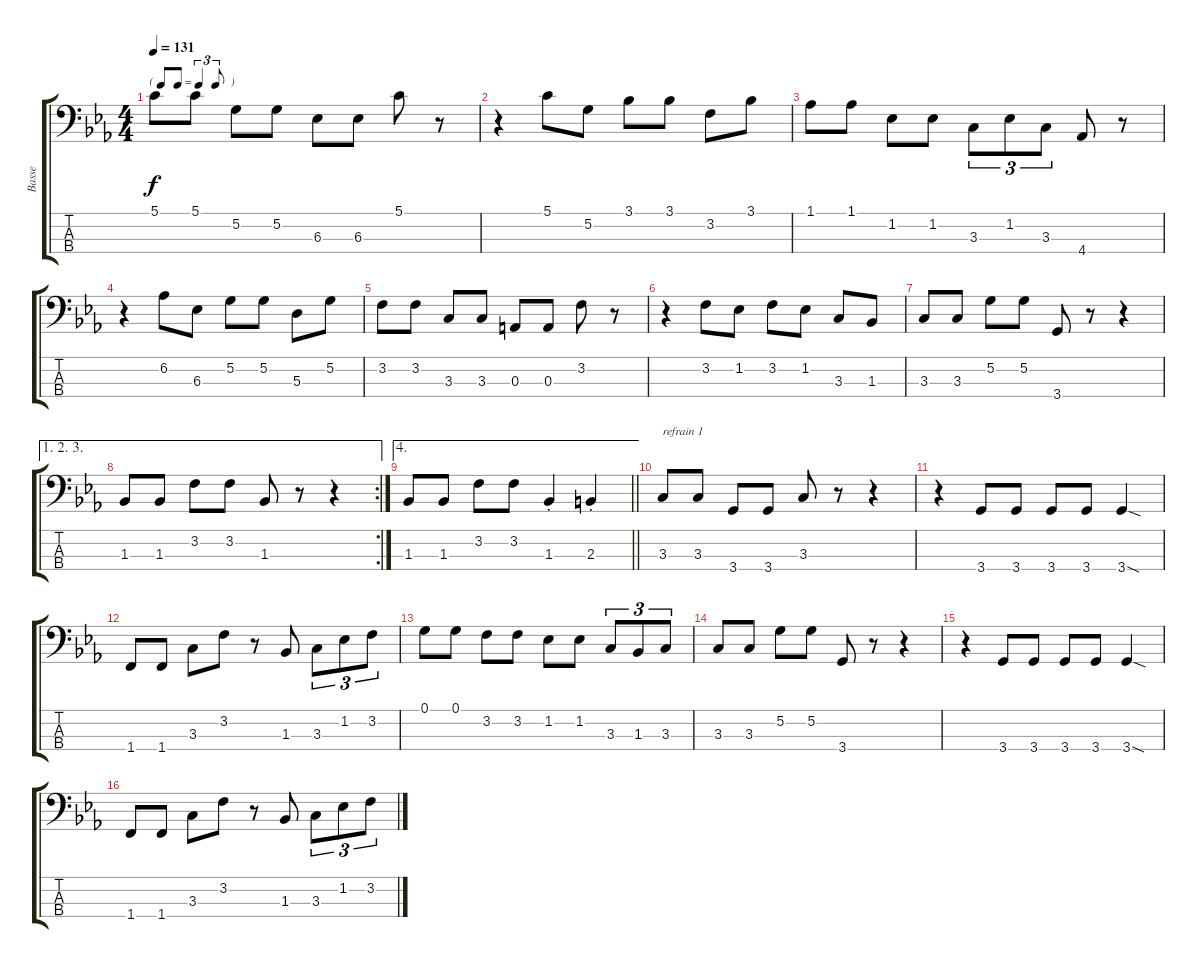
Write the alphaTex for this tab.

\track ("Basse" "Basse") {instrument electricbassfinger}
\staff {score tabs}
\tuning (G2 D2 A1 E1) {hide}
\ts (4 4)
\tf triplet8th
\tempo 131
\clef f4
\ks cminor
5.1.8{dy f} 5.1.8 5.2.8 5.2.8 6.3.8 6.3.8 5.1.8 r.8 |
r.4 5.1.8 5.2.8 3.1.8 3.1.8 3.2.8 3.1.8 |
1.1.8 1.1.8 1.2.8 1.2.8 3.3.8{tu (3 2)} 1.2.8{tu (3 2)} 3.3.8{tu (3 2)} 4.4.8 r.8 |
r.4 6.2.8 6.3.8 5.2.8 5.2.8 5.3.8 5.2.8 |
3.2.8 3.2.8 3.3.8 3.3.8 0.3.8 0.3.8 3.2.8 r.8 |
r.4 3.2.8 1.2.8 3.2.8 1.2.8 3.3.8 1.3.8 |
3.3.8 3.3.8 5.2.8 5.2.8 3.4.8 r.8 r.4 |
\ae (1 2 3)
\rc 2
1.3.8 1.3.8 3.2.8 3.2.8 1.3.8 r.8 r.4 |
\ae 4
\barLineRight lightlight
1.3.8 1.3.8 3.2.8 3.2.8 1.3{st}.4 2.3{st}.4 |
3.3.8{txt "refrain 1"} 3.3.8 3.4.8 3.4.8 3.3.8 r.8 r.4 |
r.4 3.4.8 3.4.8 3.4.8 3.4.8 3.4{sod}.4 |
1.4.8 1.4.8 3.3.8 3.2.8 r.8 1.3.8 3.3.8{tu (3 2)} 1.2.8{tu (3 2)} 3.2.8{tu (3 2)} |
0.1.8 0.1.8 3.2.8 3.2.8 1.2.8 1.2.8 3.3.8{tu (3 2)} 1.3.8{tu (3 2)} 3.3.8{tu (3 2)} |
3.3.8 3.3.8 5.2.8 5.2.8 3.4.8 r.8 r.4 |
r.4 3.4.8 3.4.8 3.4.8 3.4.8 3.4{sod}.4 |
1.4.8 1.4.8 3.3.8 3.2.8 r.8 1.3.8 3.3.8{tu (3 2)} 1.2.8{tu (3 2)} 3.2.8{tu (3 2)}
